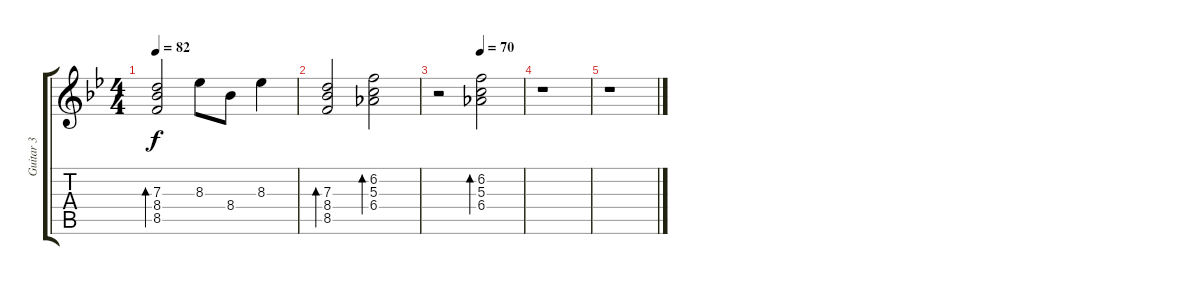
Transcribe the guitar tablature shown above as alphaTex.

\track ("Guitar 3" "Guitar 3") {instrument electricguitarclean}
\staff {score tabs}
\tuning (E4 B3 G3 D3 A2 E2) {hide}
\ts (4 4)
\tempo 82
\clef g2
\ks bb
(7.3 8.4 8.5).2{bd 240 dy f} 8.3.8 8.4.8 8.3.4 |
(7.3 8.4 8.5).2{bd 240} (6.2 5.3 6.4).2{bd 240} |
\tempo (70 0.5)
r.2 (6.2 5.3 6.4).2{bd 240} |
r.1 |
r.1
